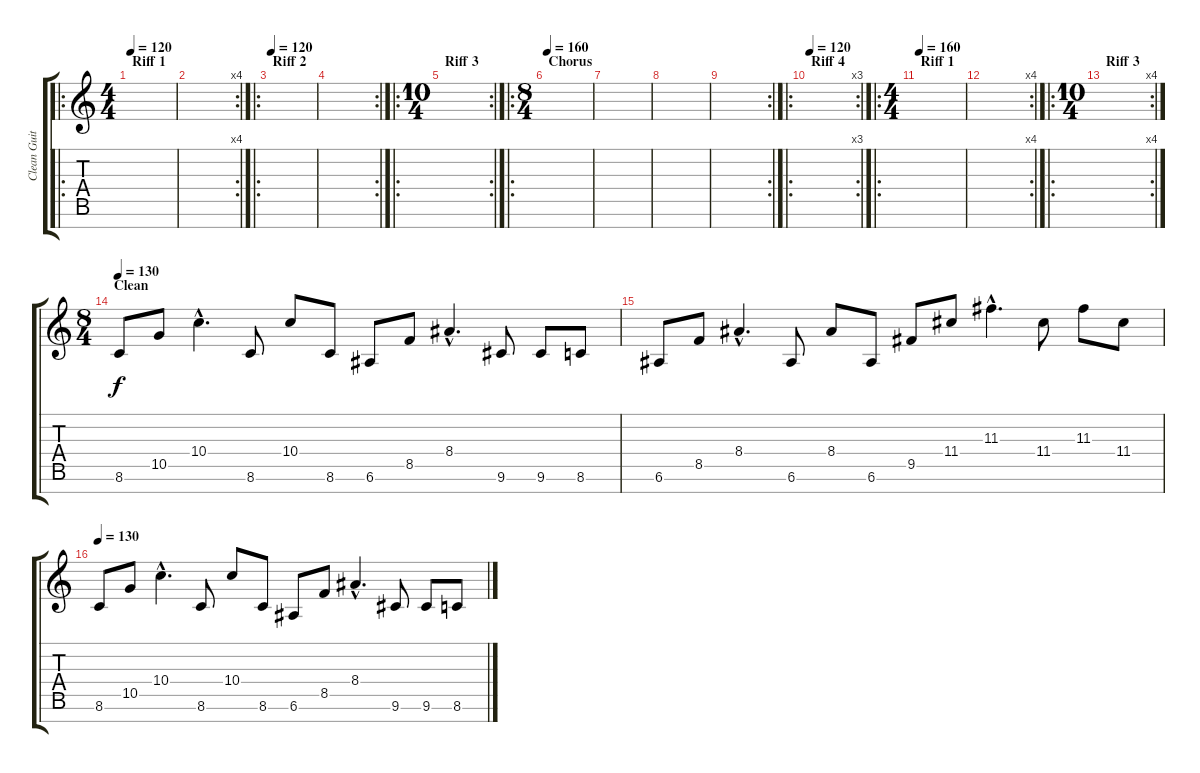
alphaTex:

\track ("Clean Guitar" "Clean Guit") {instrument electricguitarclean}
\staff {score tabs}
\tuning (E4 B3 G3 D3 A2 E2 B1) {hide}
\ro
\ts (4 4)
\section ("" "Riff 1")
\tempo 120
\tempo 160
\tempo 120
\clef g2
\ks c
|
\rc 4
|
\ro
\section ("" "Riff 2")
\tempo 120
|
\rc 2
|
\ro
\rc 2
\ts (10 4)
\section ("" "Riff 3")
|
\ro
\ts (8 4)
\section ("" "Chorus")
\tempo 160
|
|
|
\rc 2
|
\ro
\rc 3
\section ("" "Riff 4")
\tempo 120
|
\ro
\ts (4 4)
\section ("" "Riff 1")
\tempo 160
|
\rc 4
|
\ro
\rc 4
\ts (10 4)
\section ("" "Riff 3")
|
\ts (8 4)
\section ("" "Clean")
\tempo 130
8.6.8 10.5.8 10.4{hac}.4{d} 8.6.8 10.4.8 8.6.8 6.6.8 8.5.8 8.4{hac}.4{d} 9.6.8 9.6.8 8.6.8 |
6.6.8 8.5.8 8.4{hac}.4{d} 6.6.8 8.4.8 6.6.8 9.5.8 11.4.8 11.3{hac}.4{d} 11.4.8 11.3.8 11.4.8 |
\tempo 130
8.6.8 10.5.8 10.4{hac}.4{d} 8.6.8 10.4.8 8.6.8 6.6.8 8.5.8 8.4{hac}.4{d} 9.6.8 9.6.8 8.6.8
